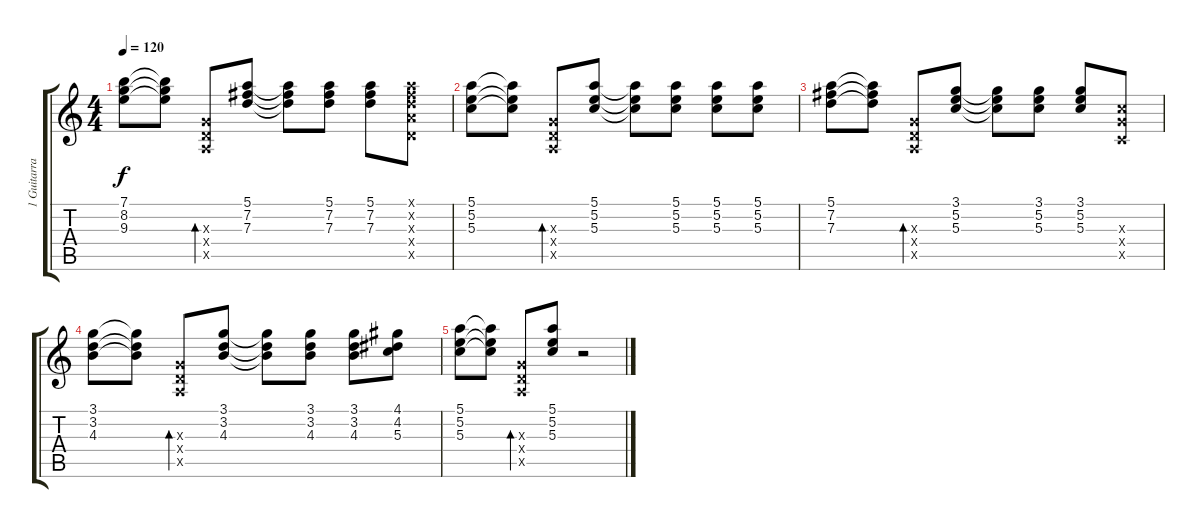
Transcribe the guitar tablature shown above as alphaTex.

\track ("1 Guitarra" "1 Guitarra") {instrument acousticguitarsteel}
\staff {score tabs}
\tuning (E4 B3 G3 D3 A2 E2) {hide}
\ts (4 4)
\tempo 120
\clef g2
\ks c
(7.1 8.2 9.3).8{dy f} (7.1{t} 8.2{t} 9.3{t}).8 (0.3{x} 0.4{x} 0.5{x}).8{bd 60} (5.1 7.2 7.3).8 (5.1{t} 7.2{t} 7.3{t}).8 (5.1 7.2 7.3).8 (5.1 7.2 7.3).8 (5.1{x} 7.2{x} 7.3{x} 7.4{x} 5.5{x}).8 |
(5.1 5.2 5.3).8 (5.1{t} 5.2{t} 5.3{t}).8 (0.3{x} 0.4{x} 0.5{x}).8{bd 60} (5.1 5.2 5.3).8 (5.1{t} 5.2{t} 5.3{t}).8 (5.1 5.2 5.3).8 (5.1 5.2 5.3).8 (5.1 5.2 5.3).8 |
(5.1 7.2 7.3).8 (5.1{t} 7.2{t} 7.3{t}).8 (0.3{x} 0.4{x} 0.5{x}).8{bd 60} (3.1 5.2 5.3).8 (3.1{t} 5.2{t} 5.3{t}).8 (3.1 5.2 5.3).8 (3.1 5.2 5.3).8 (5.3{x} 5.4{x} 3.5{x}).8 |
(3.1 3.2 4.3).8 (3.1{t} 3.2{t} 4.3{t}).8 (0.3{x} 0.4{x} 0.5{x}).8{bd 60} (3.1 3.2 4.3).8 (3.1{t} 3.2{t} 4.3{t}).8 (3.1 3.2 4.3).8 (3.1 3.2 4.3).8 (4.1 4.2 5.3).8 |
(5.1 5.2 5.3).8 (5.1{t} 5.2{t} 5.3{t}).8 (0.3{x} 0.4{x} 0.5{x}).8{bd 60} (5.1 5.2 5.3).8 r.2
